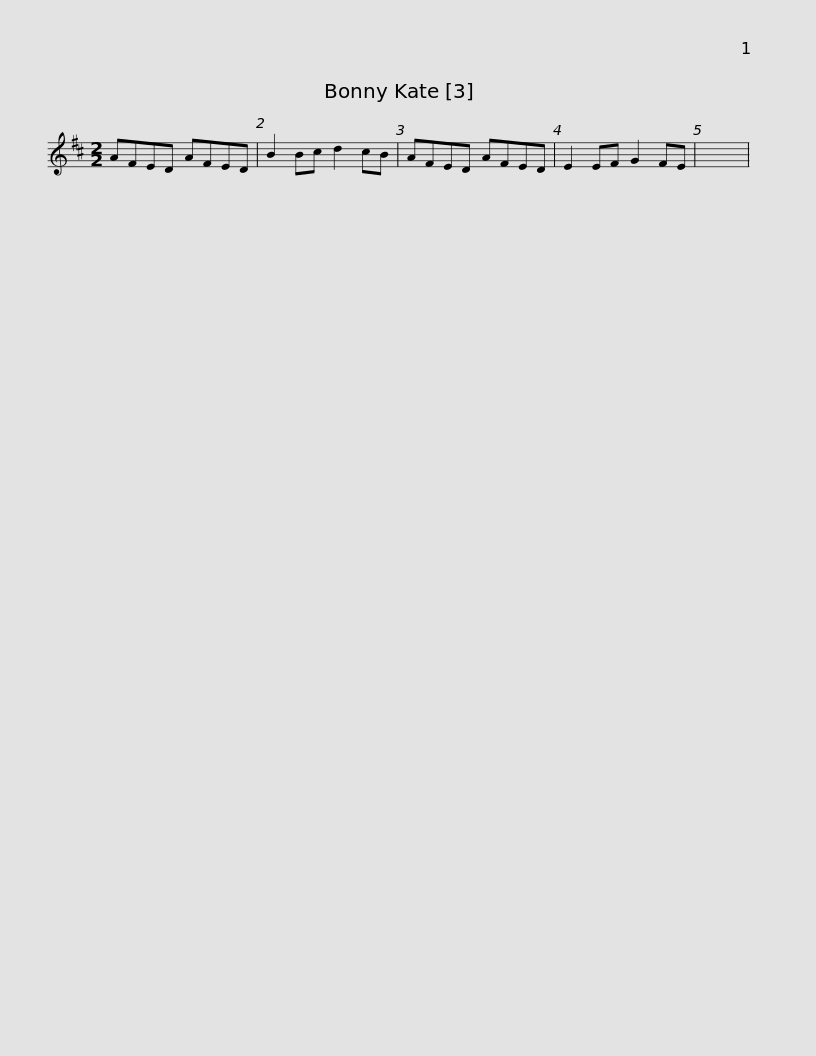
X:1
L:1/8
M:2/2
I:linebreak $
K:D
V:1 treble
V:1
 AFED AFED | B2 Bc d2 cB | AFED AFED | E2 EF G2 FE | x8 | %5
